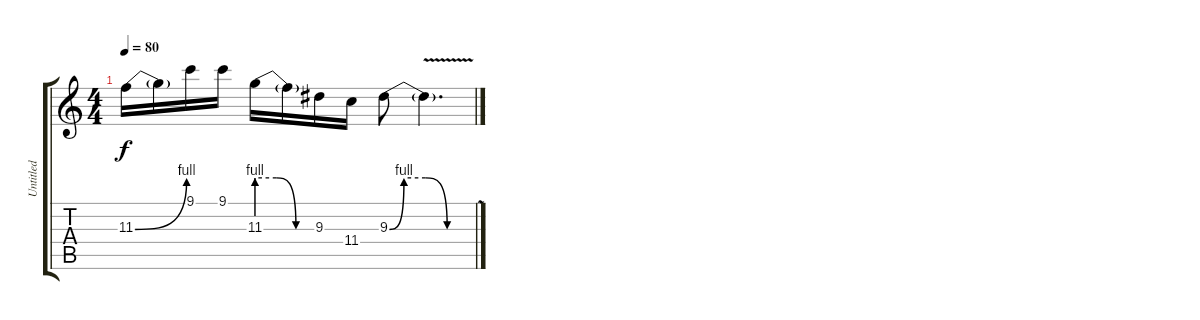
\track ("Untitled" "Untitled") {instrument electricguitarclean}
\staff {score tabs}
\tuning (Eb4 Bb3 Gb3 Db3 Ab2 Eb2) {hide}
\ts (4 4)
\tempo 80
\clef g2
\ks c
11.3{be (bend 0 0 60 4)}.16{dy f} 11.3{t}.16 9.1.16 9.1.16 11.3{be (custom 0 4 20 4 40 0 60 0)}.16 11.3{t}.16 9.3.16 11.4.16 9.3{be (custom 0 0 10 4 25 4 40 0 60 0)}.8 9.3{v t}.4{d}
